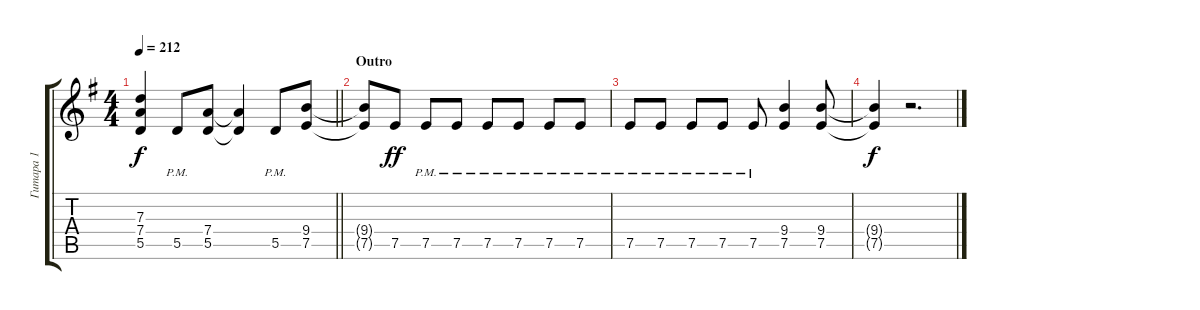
\track ("Гитара 1" "Гитара 1") {instrument distortionguitar}
\staff {score tabs}
\tuning (E4 B3 G3 D3 A2 E2) {hide}
\ts (4 4)
\tempo 212
\clef g2
\barLineRight lightlight
\ks eminor
(7.3{t} 7.4{t} 5.5{t}).4{dy f} 5.5{pm}.8 (7.4 5.5).8 (7.4{t} 5.5{t}).4 5.5{pm}.8 (9.4 7.5).8 |
\section ("" "Outro")
(9.4{t} 7.5{t}).8 7.5.8{dy ff} 7.5{pm}.8 7.5{pm}.8 7.5{pm}.8 7.5{pm}.8 7.5{pm}.8 7.5{pm}.8 |
7.5{pm}.8 7.5{pm}.8 7.5{pm}.8 7.5{pm}.8 7.5{pm}.8 (9.4 7.5).4 (9.4 7.5).8 |
(9.4{t} 7.5{t}).4{dy f} r.2{d}
